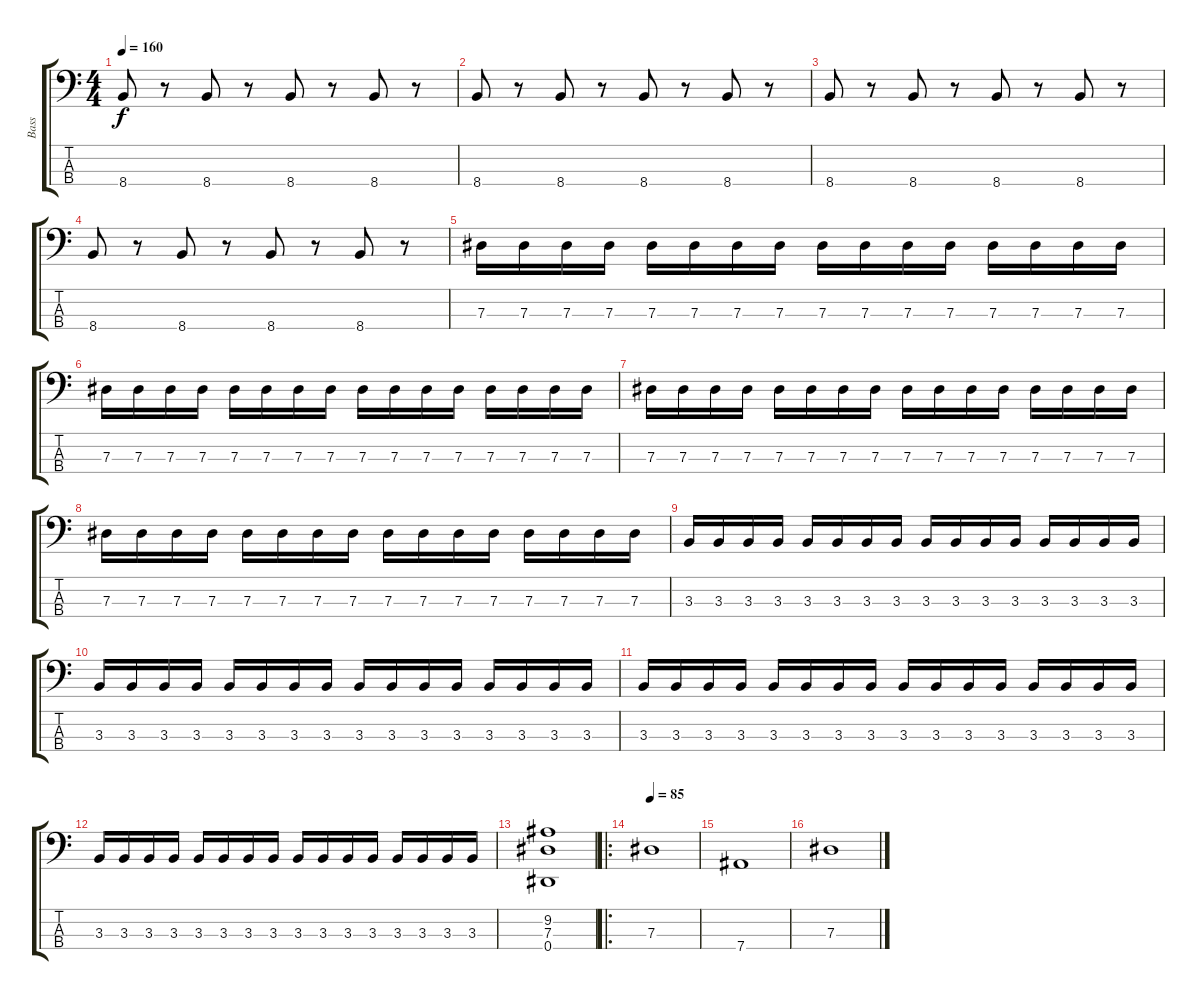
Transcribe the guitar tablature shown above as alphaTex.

\track ("Bass" "Bass") {instrument electricbassfinger}
\staff {score tabs}
\tuning (Gb2 Db2 Ab1 Eb1) {hide}
\ts (4 4)
\tempo 160
\clef f4
\ks c
8.4.8{dy f} r.8 8.4.8 r.8 8.4.8 r.8 8.4.8 r.8 |
8.4.8 r.8 8.4.8 r.8 8.4.8 r.8 8.4.8 r.8 |
8.4.8 r.8 8.4.8 r.8 8.4.8 r.8 8.4.8 r.8 |
8.4.8 r.8 8.4.8 r.8 8.4.8 r.8 8.4.8 r.8 |
7.3.16 7.3.16 7.3.16 7.3.16 7.3.16 7.3.16 7.3.16 7.3.16 7.3.16 7.3.16 7.3.16 7.3.16 7.3.16 7.3.16 7.3.16 7.3.16 |
7.3.16 7.3.16 7.3.16 7.3.16 7.3.16 7.3.16 7.3.16 7.3.16 7.3.16 7.3.16 7.3.16 7.3.16 7.3.16 7.3.16 7.3.16 7.3.16 |
7.3.16 7.3.16 7.3.16 7.3.16 7.3.16 7.3.16 7.3.16 7.3.16 7.3.16 7.3.16 7.3.16 7.3.16 7.3.16 7.3.16 7.3.16 7.3.16 |
7.3.16 7.3.16 7.3.16 7.3.16 7.3.16 7.3.16 7.3.16 7.3.16 7.3.16 7.3.16 7.3.16 7.3.16 7.3.16 7.3.16 7.3.16 7.3.16 |
3.3.16 3.3.16 3.3.16 3.3.16 3.3.16 3.3.16 3.3.16 3.3.16 3.3.16 3.3.16 3.3.16 3.3.16 3.3.16 3.3.16 3.3.16 3.3.16 |
3.3.16 3.3.16 3.3.16 3.3.16 3.3.16 3.3.16 3.3.16 3.3.16 3.3.16 3.3.16 3.3.16 3.3.16 3.3.16 3.3.16 3.3.16 3.3.16 |
3.3.16 3.3.16 3.3.16 3.3.16 3.3.16 3.3.16 3.3.16 3.3.16 3.3.16 3.3.16 3.3.16 3.3.16 3.3.16 3.3.16 3.3.16 3.3.16 |
3.3.16 3.3.16 3.3.16 3.3.16 3.3.16 3.3.16 3.3.16 3.3.16 3.3.16 3.3.16 3.3.16 3.3.16 3.3.16 3.3.16 3.3.16 3.3.16 |
(9.2 7.3 0.4).1 |
\ro
\tempo 85
7.3.1 |
7.4.1 |
7.3.1
